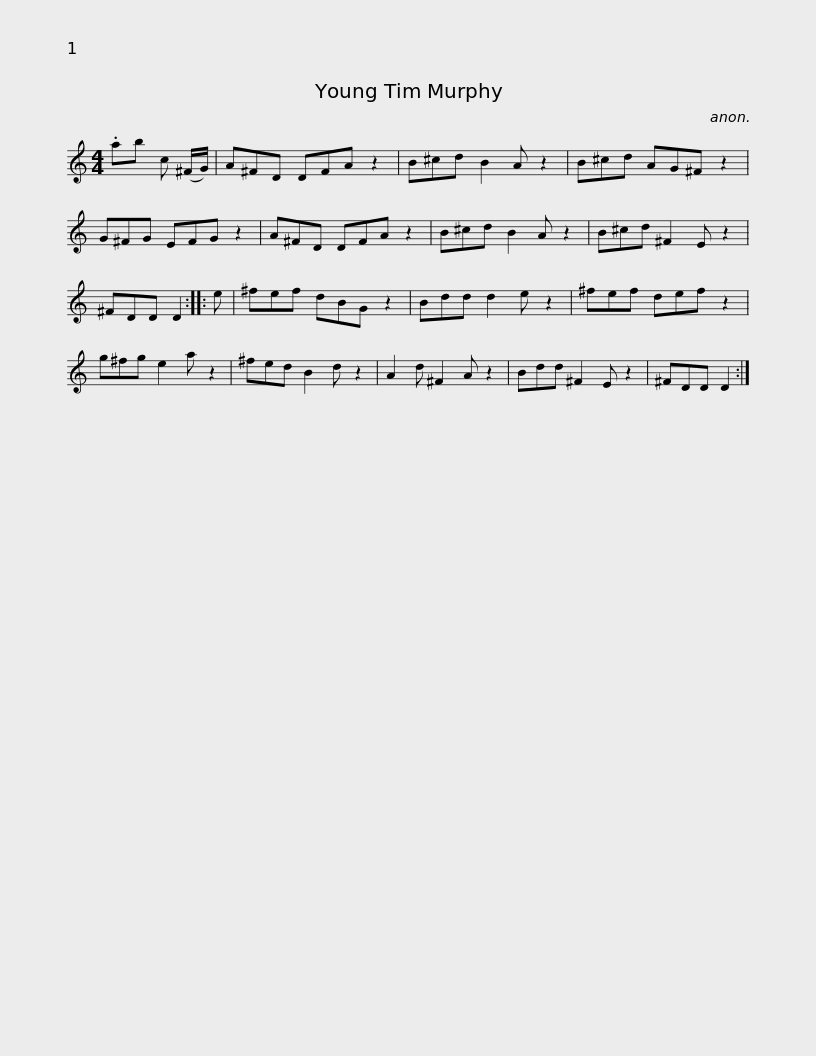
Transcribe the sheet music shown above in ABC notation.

X:1
L:1/8
M:4/4
I:linebreak $
K:C
V:1 treble
V:1
 .ab c (^F/G/) | A^FD DFA z2 | B^cd B2 A z2 | B^cd AG^F z2 | G^FG EFG z2 | %5
 A^FD DFA z2 |$ B^cd B2 A z2 | B^cd ^F2 E z2 | ^FDD D2 :: e | %10
 ^fef dBG z2 | Bdd d2 e z2 | ^fef def z2 |$ g^fg e2 a z2 | ^fed B2 d z2 | %15
 A2 d ^F2 A z2 | Bdd ^F2 E z2 | ^FDD D2 :| %18
